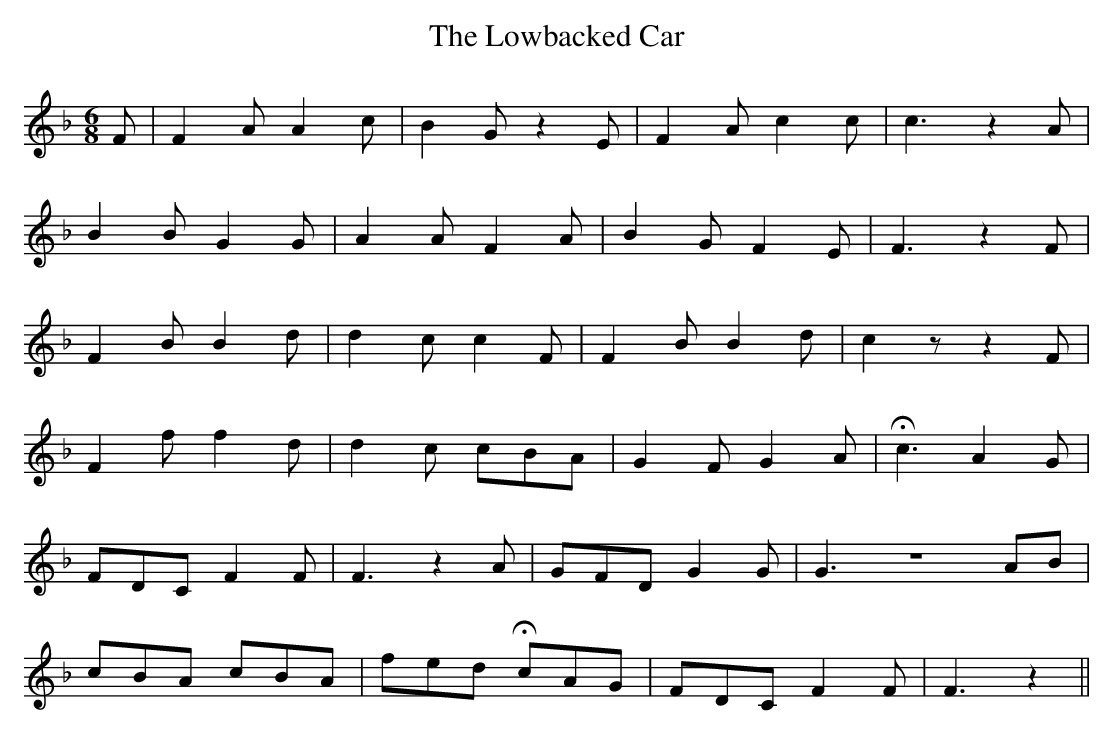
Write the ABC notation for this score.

X:1
T: The Lowbacked Car
M: 6/8
L: 1/8
K: F
F|F2A A2c|B2G z2E|F2A c2c|c3 z2A|
B2B G2G|A2A F2A|B2G F2E|F3 z2F|
F2B B2d|d2c c2F|F2B B2d|c2z z2F|
F2f f2d|d2c cBA|G2F G2A|Hc3 A2G|
FDC F2F|F3 z2A|GFD G2G|G3 ZAB|
cBA cBA|fed HcAG|FDC F2F|F3 z2||
